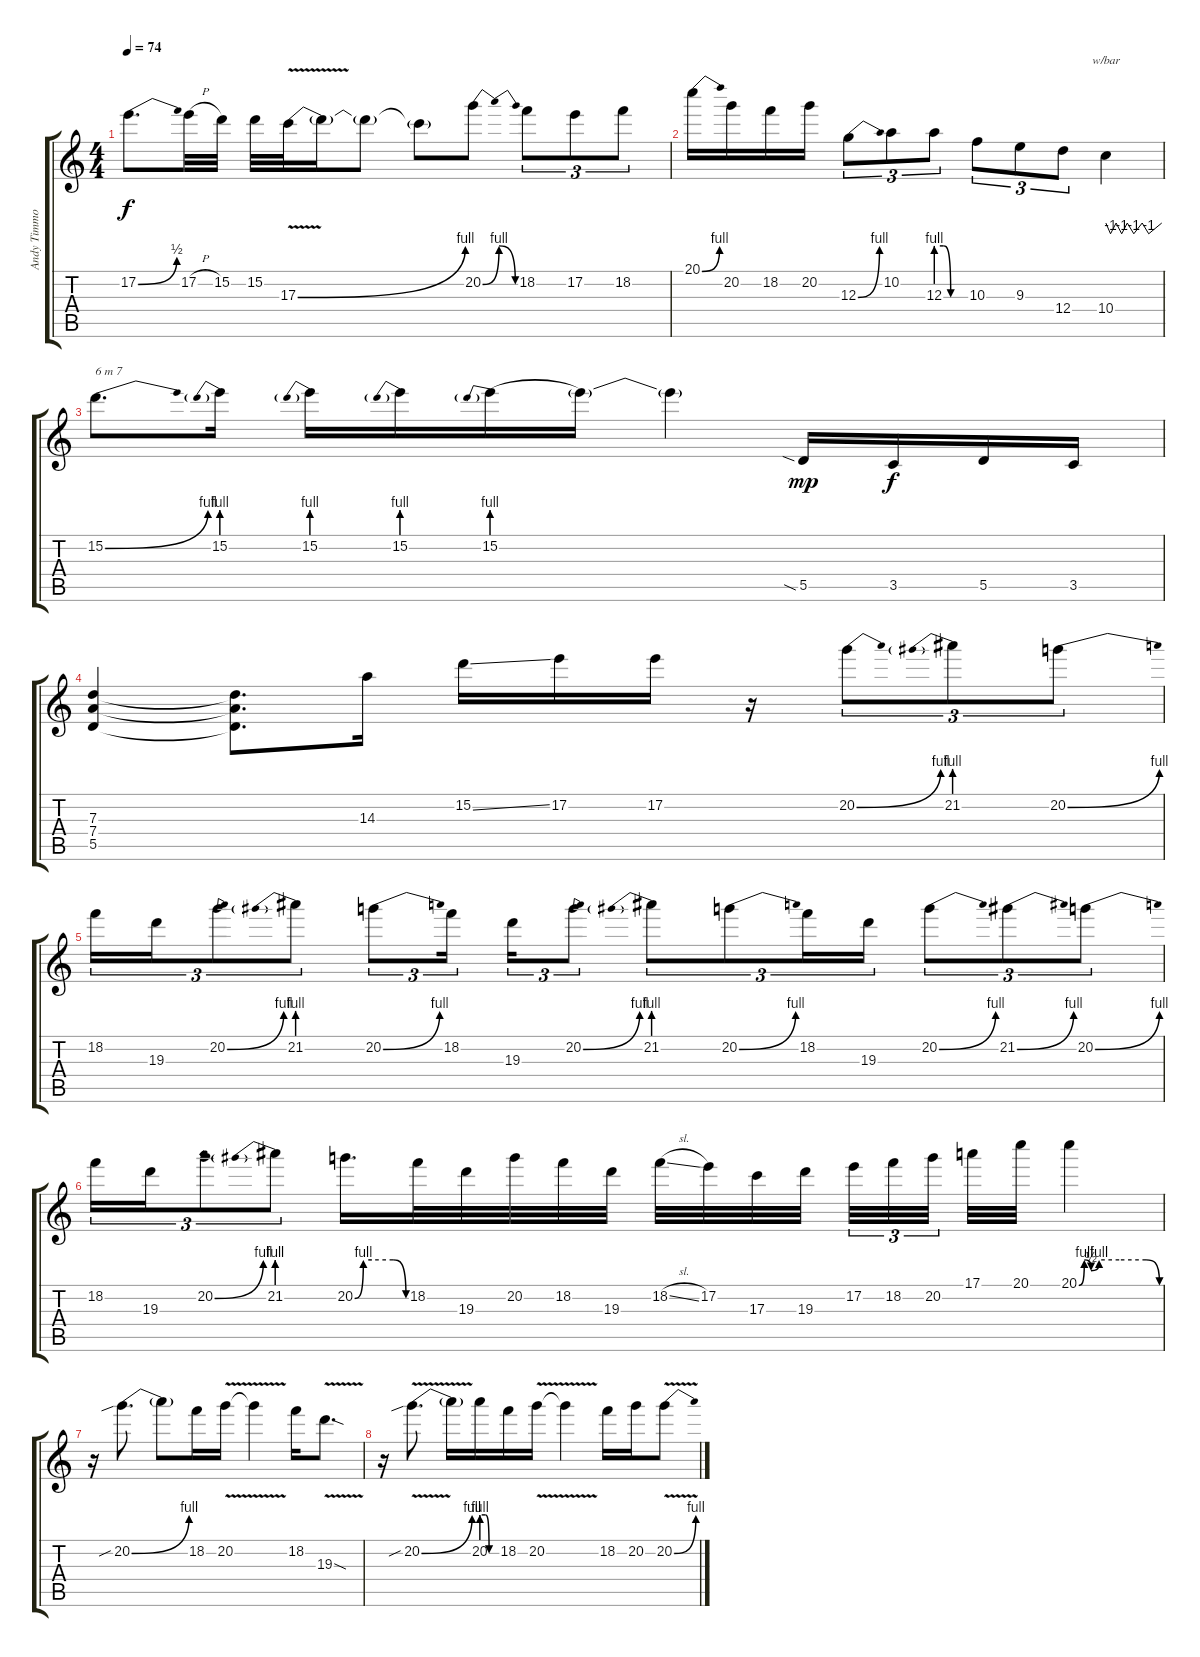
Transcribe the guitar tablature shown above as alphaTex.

\track ("Andy Timmons" "Andy Timmo") {instrument distortionguitar}
\staff {score tabs}
\tuning (E4 B3 G3 D3 A2 E2) {hide}
\ts (4 4)
\tempo 74
\clef g2
\ks c
17.2{be (bend 0 0 60 2)}.8{d txt "" dy f} 17.2{h}.32 15.2.32 15.2.32 17.3{be (bend 0 0 60 4) v}.32 17.3{t}.16 17.3{t}.8 17.3{t}.8 20.2{be (bendrelease 0 0 15 4 36 4 60 0)}.8 18.2.8{tu (3 2)} 17.2.8{tu (3 2)} 18.2.8{tu (3 2)} |
20.1{be (bend 0 0 60 4)}.16 20.2.16 18.2.16 20.2.16 12.3{be (bend 0 0 60 4)}.8{tu (3 2)} 10.2.8{tu (3 2)} 12.3{be (custom 0 4 15 4 30 0 60 0)}.8{tu (3 2)} 10.3.8{tu (3 2)} 9.3.8{tu (3 2)} 12.4.8{tu (3 2)} 10.4.4{tbe (custom default 0 0 5 -4 11 0 17 -4 23 0 30 -4 39 0 46 -4 60 0)} |
15.2{be (bend 0 0 60 4)}.8{d txt "6 m 7"} 15.2{be (prebend 0 4 60 4)}.16 15.2{be (prebend 0 4 60 4)}.16 15.2{be (prebend 0 4 60 4)}.16 15.2{be (prebend 0 4 60 4)}.16 15.2{t}.16 15.2{t}.4 5.5{sia}.16{dy mp} 3.5.16{dy f} 5.5.16 3.5.16 |
(7.3 7.4 5.5).4{txt ""} (7.3{t} 7.4{t} 5.5{t}).8{d} 14.3.16 15.2{ss}.16 17.2.16 17.2.16 r.16 20.2{be (bend 0 0 60 4)}.8{tu (3 2)} 21.2{be (prebend 0 4 60 4)}.8{tu (3 2)} 20.2{be (bend 0 0 60 4)}.8{tu (3 2)} |
18.2.16{tu (3 2) txt ""} 19.3.16{tu (3 2)} 20.2{be (bend 0 0 60 4)}.8{tu (3 2)} 21.2{be (prebend 0 4 60 4)}.8{tu (3 2)} 20.2{be (bend 0 0 60 4)}.8{tu (3 2)} 18.2.16{tu (3 2) beam splitsecondary} 19.3.16{tu (3 2)} 20.2{be (bend 0 0 60 4)}.8{tu (3 2)} 21.2{be (prebend 0 4 60 4)}.8{tu (3 2)} 20.2{be (bend 0 0 60 4)}.8{tu (3 2)} 18.2.16{tu (3 2)} 19.3.16{tu (3 2)} 20.2{be (bend 0 0 60 4)}.8{tu (3 2)} 21.2{be (bend 0 0 60 4)}.8{tu (3 2)} 20.2{be (bend 0 0 60 4)}.8{tu (3 2)} |
18.2.16{tu (3 2)} 19.3.16{tu (3 2)} 20.2{be (bend 0 0 60 4)}.8{tu (3 2)} 21.2{be (prebend 0 4 60 4)}.8{tu (3 2)} 20.2{be (custom 0 0 10 4 20 4 45 4 60 0)}.16{d} 18.2.32 19.3.32 20.2.32 18.2.32 19.3.32 18.2{sl}.32 17.2.32 17.3.32 19.3.32{beam splitsecondary} 17.2.32{tu (3 2)} 18.2.32{tu (3 2)} 20.2.32{tu (3 2) beam splitsecondary} 17.1.32 20.1.32 20.1{be (custom 0 0 4 4 9 2 15 4 30 4 50 4 60 0)}.4 |
r.16{txt ""} 20.2{be (bend 0 0 60 4) sib}.8{d} 20.2{t}.8 18.2.16 20.2{v}.16 20.2{t}.4 18.2.16 19.3{v sod}.8{d} |
r.16{txt ""} 20.2{be (bend 0 0 60 4) v sib}.8{d} 20.2{t}.16 20.2{be (custom 0 4 15 4 30 0 60 0)}.16 18.2.16 20.2{v}.16 20.2{t}.4 18.2.16 20.2.16 20.2{be (bend 0 0 60 4) v}.8
